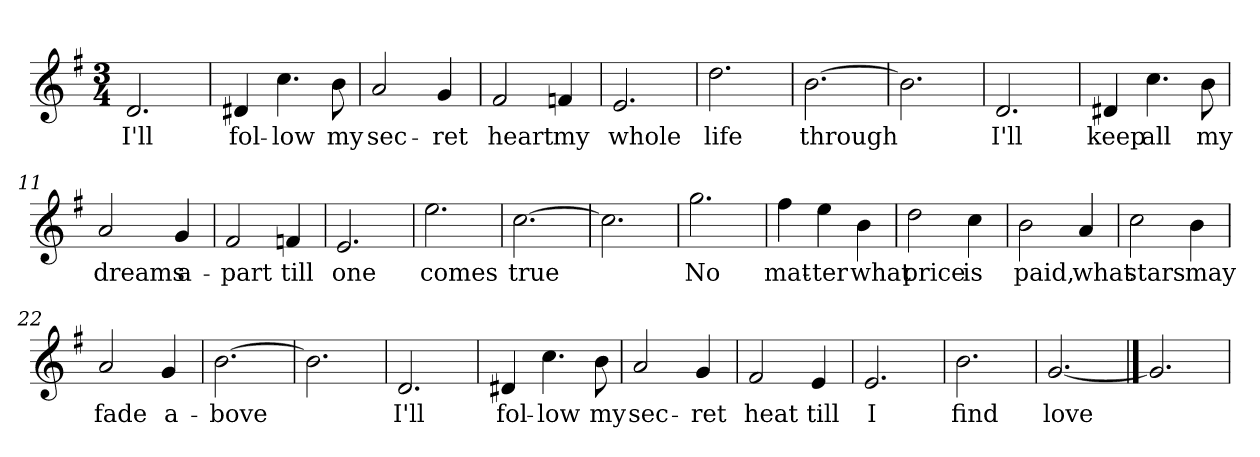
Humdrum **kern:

**kern	**text
*part1	*part1
*staff1	*staff1
*clefG2	*
*k[f#]	*
*G:	*
*M3/4	*
=1	=1
2.d/	I'll
=2	=2
4d#X/	fol-
4.cc\	-low
8b\	my
=3	=3
2a/	sec-
4g/	-ret
=4	=4
2f#/	heart
4fn/	my
!!LO:LB:g=z
=5	=5
2.e/	whole
=6	=6
2.dd\	life
=7	=7
[2.b\	through
=8	=8
2.b\]	.
!!LO:LB:g=z
=9	=9
2.d/	I'll
=10	=10
4d#X/	keep
4.cc\	all
8b\	my
=11	=11
2a/	dreams
4g/	a-
=12	=12
2f#/	-part
4fn/	till
!!LO:LB:g=z
=13	=13
2.e/	one
=14	=14
2.ee\	comes
=15	=15
[2.cc\	true
=16	=16
2.cc\]	.
!!LO:LB:g=z
=17	=17
2.gg\	No
=18	=18
4ff#\	mat-
4ee\	-ter
4b\	what
=19	=19
2dd\	price
4cc\	is
=20	=20
2b\	paid,
4a/	what
!!LO:LB:g=z
=21	=21
2cc\	stars
4b\	may
=22	=22
2a/	fade
4g/	a-
=23	=23
[2.b\	-bove
=24	=24
2.b\]	.
!!LO:LB:g=z
=25	=25
2.d/	I'll
=26	=26
4d#X/	fol-
4.cc\	-low
8b\	my
=27	=27
2a/	sec-
4g/	-ret
=28	=28
2f#/	heat
4e/	till
!!LO:LB:g=z
=29	=29
2.e/	I
=30	=30
2.b\	find
=31	=31
[2.g/	love
==32	==32
2.g/]	.
=	=
*-	*-
